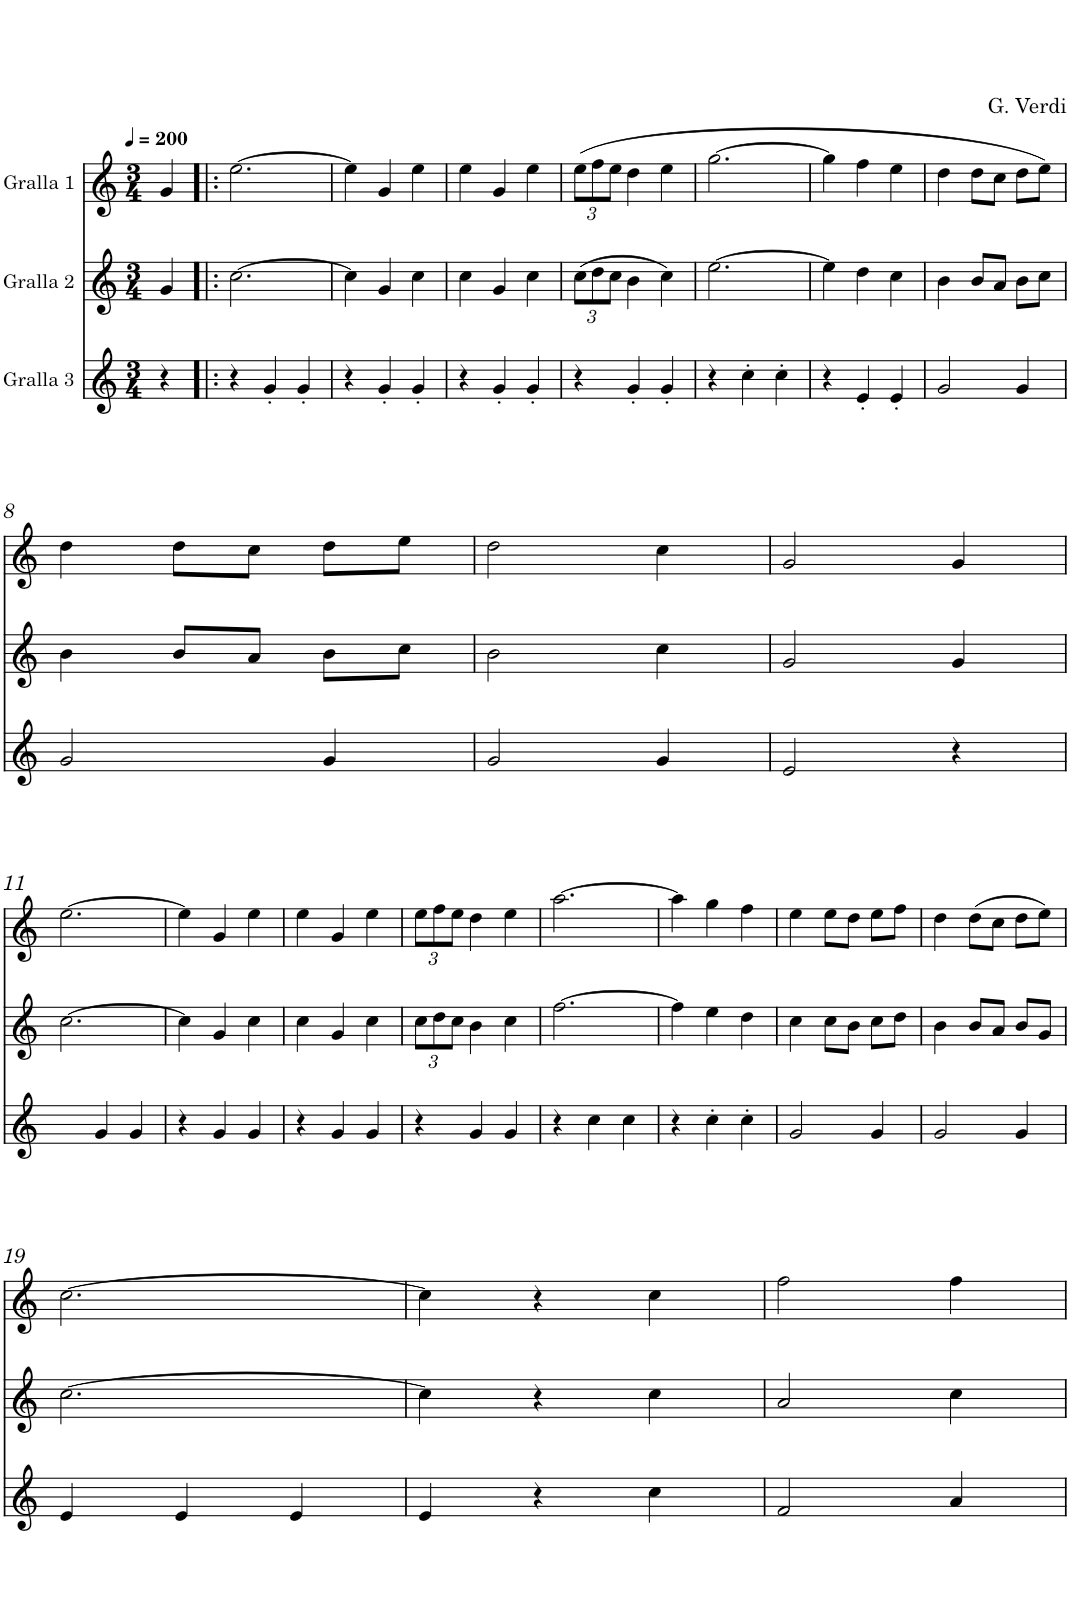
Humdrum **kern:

**kern	**kern	**kern
*part3	*part2	*part1
*staff3	*staff2	*staff1
*I"Gralla 3	*I"Gralla 2	*I"Gralla 1
*clefG2	*clefG2	*clefG2
*Trd1c2	*	*
*k[]	*k[]	*k[]
*M3/4	*M3/4	*M3/4
*MM200	*MM200	*MM200
=	=	=
4r	4g/	4g/
=1!|:	=1!|:	=1!|:
4r	[2.cc\	[2.ee\
4g'/	.	.
4g'/	.	.
=2	=2	=2
4r	4cc\]	4ee\]
4g'/	4g/	4g/
4g'/	4cc\	4ee\
=3	=3	=3
4r	4cc\	4ee\
4g'/	4g/	4g/
4g'/	4cc\	4ee\
=4	=4	=4
*	*Xbrackettup	*Xbrackettup
4r	(>12cc\L	(>12ee\L
.	12dd\	12ff\
.	12cc\J	12ee\J
4g'/	4b\	4dd\
4g'/	4cc\)	4ee\
=5	=5	=5
4r	[2.ee\	[2.gg\
4cc'\	.	.
4cc'\	.	.
=6	=6	=6
4r	4ee\]	4gg\]
4e'/	4dd\	4ff\
4e'/	4cc\	4ee\
=7	=7	=7
2g/	4b\	4dd\
.	8b/L	8dd\L
.	8a/J	8cc\J
4g/	8b\L	8dd\L
.	8cc\J	8ee\J)
!!LO:LB:g=z
=8	=8	=8
2g/	4b\	4dd\
.	8b/L	8dd\L
.	8a/J	8cc\J
4g/	8b\L	8dd\L
.	8cc\J	8ee\J
=9	=9	=9
2g/	2b\	2dd\
4g/	4cc\	4cc\
=10	=10	=10
2e/	2g/	2g/
4r	4g/	4g/
!!LO:LB:g=z
=11	=11	=11
4ryy	[2.cc\	[2.ee\
4g/	.	.
4g/	.	.
=12	=12	=12
4r	4cc\]	4ee\]
4g/	4g/	4g/
4g/	4cc\	4ee\
=13	=13	=13
4r	4cc\	4ee\
4g/	4g/	4g/
4g/	4cc\	4ee\
=14	=14	=14
4r	12cc\L	12ee\L
.	12dd\	12ff\
.	12cc\J	12ee\J
4g/	4b\	4dd\
4g/	4cc\	4ee\
=15	=15	=15
4r	[2.ff\	[2.aa\
4cc\	.	.
4cc\	.	.
=16	=16	=16
4r	4ff\]	4aa\]
4cc'\	4ee\	4gg\
4cc'\	4dd\	4ff\
=17	=17	=17
2g/	4cc\	4ee\
.	8cc\L	8ee\L
.	8b\J	8dd\J
4g/	8cc\L	8ee\L
.	8dd\J	8ff\J
=18	=18	=18
2g/	4b\	4dd\
.	8b/L	(>8dd\L
.	8a/J	8cc\J
4g/	8b/L	8dd\L
.	8g/J	8ee\J)
!!LO:LB:g=z
=19	=19	=19
4e/	[2.cc\	[2.cc\
4e/	.	.
4e/	.	.
=20	=20	=20
4e/	4cc\]	4cc\]
4r	4r	4r
4cc\	4cc\	4cc\
=21	=21	=21
2f/	2a/	2ff\
4a/	4cc\	4ff\
=	=	=
*-	*-	*-
